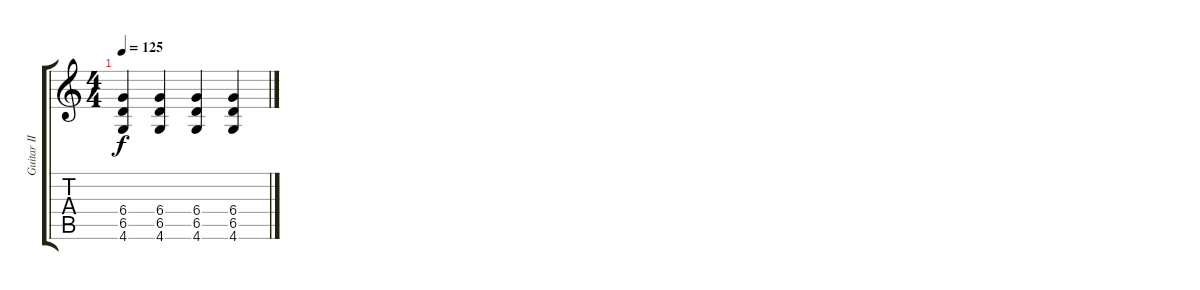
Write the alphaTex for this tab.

\track ("Guitar II" "Guitar II") {instrument distortionguitar}
\staff {score tabs}
\tuning (Eb4 Bb3 Gb3 Db3 Ab2 Eb2) {hide}
\ts (4 4)
\tempo 125
\clef g2
\ks c
(6.4{t} 6.5{t} 4.6{t}).4{dy f} (6.4 6.5 4.6).4 (6.4 6.5 4.6).4 (6.4 6.5 4.6).4
